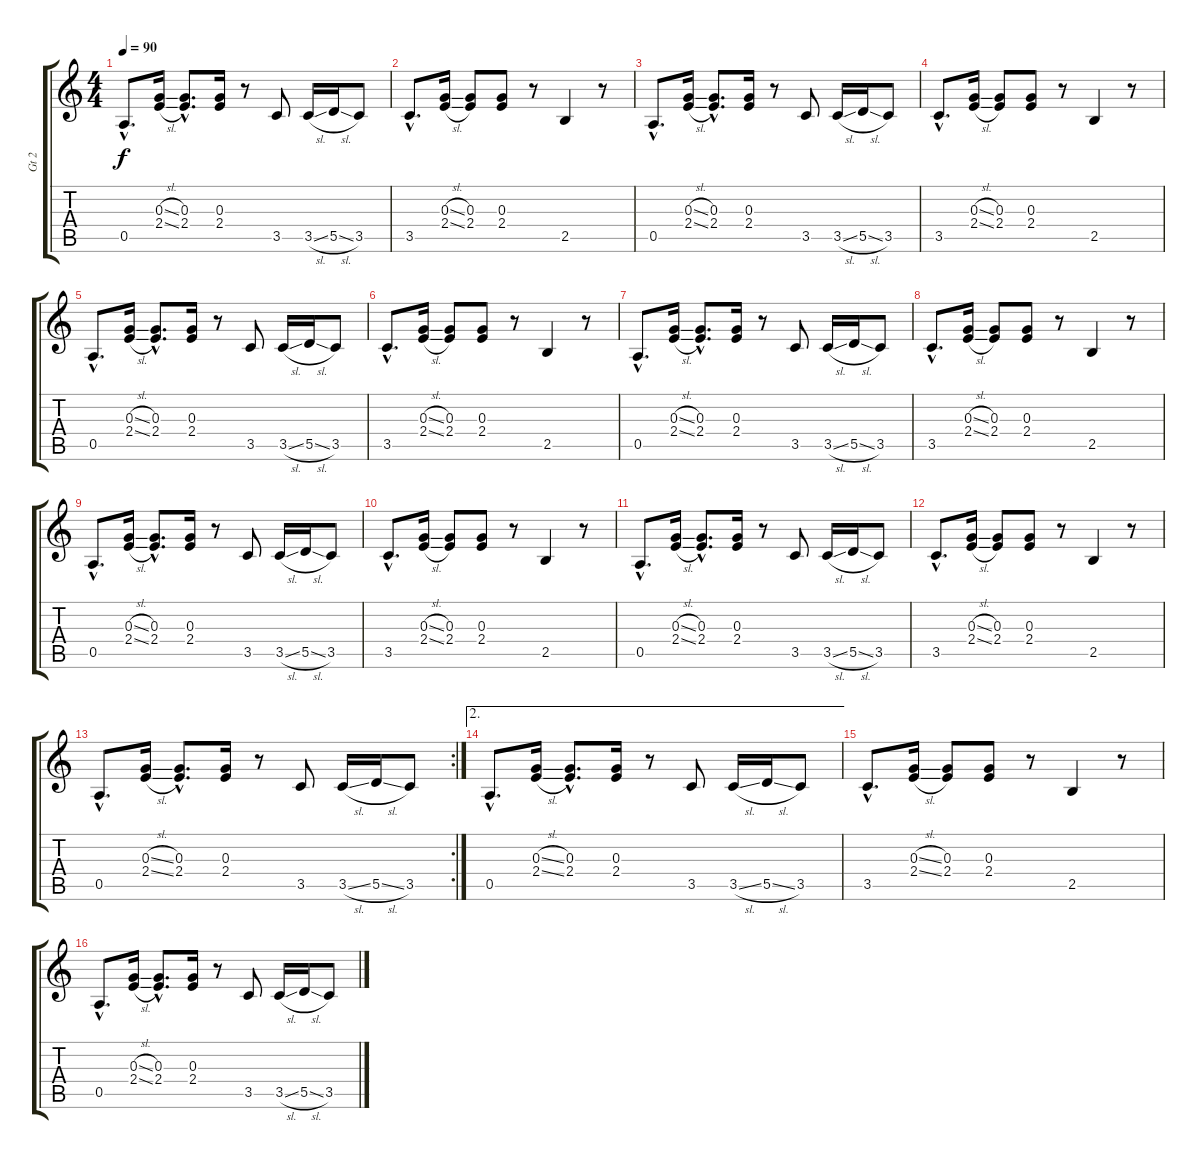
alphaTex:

\track ("Gt 2" "Gt 2") {instrument acousticguitarnylon}
\staff {score tabs}
\tuning (E4 B3 G3 D3 A2 E2) {hide}
\ts (4 4)
\tempo 90
\clef g2
\ks c
0.5{hac}.8{d dy f} (0.3{sl} 2.4{sl}).16 (0.3{hac} 2.4{hac}).8{d} (0.3 2.4).16 r.8 3.5.8 3.5{sl}.16 5.5{sl}.16 3.5.8 |
3.5{hac}.8{d} (0.3{sl} 2.4{sl}).16 (0.3 2.4).8 (0.3 2.4).8 r.8 2.5.4 r.8 |
0.5{hac}.8{d} (0.3{sl} 2.4{sl}).16 (0.3{hac} 2.4{hac}).8{d} (0.3 2.4).16 r.8 3.5.8 3.5{sl}.16 5.5{sl}.16 3.5.8 |
3.5{hac}.8{d} (0.3{sl} 2.4{sl}).16 (0.3 2.4).8 (0.3 2.4).8 r.8 2.5.4 r.8 |
0.5{hac}.8{d} (0.3{sl} 2.4{sl}).16 (0.3{hac} 2.4{hac}).8{d} (0.3 2.4).16 r.8 3.5.8 3.5{sl}.16 5.5{sl}.16 3.5.8 |
3.5{hac}.8{d} (0.3{sl} 2.4{sl}).16 (0.3 2.4).8 (0.3 2.4).8 r.8 2.5.4 r.8 |
0.5{hac}.8{d} (0.3{sl} 2.4{sl}).16 (0.3{hac} 2.4{hac}).8{d} (0.3 2.4).16 r.8 3.5.8 3.5{sl}.16 5.5{sl}.16 3.5.8 |
3.5{hac}.8{d} (0.3{sl} 2.4{sl}).16 (0.3 2.4).8 (0.3 2.4).8 r.8 2.5.4 r.8 |
0.5{hac}.8{d} (0.3{sl} 2.4{sl}).16 (0.3{hac} 2.4{hac}).8{d} (0.3 2.4).16 r.8 3.5.8 3.5{sl}.16 5.5{sl}.16 3.5.8 |
3.5{hac}.8{d} (0.3{sl} 2.4{sl}).16 (0.3 2.4).8 (0.3 2.4).8 r.8 2.5.4 r.8 |
0.5{hac}.8{d} (0.3{sl} 2.4{sl}).16 (0.3{hac} 2.4{hac}).8{d} (0.3 2.4).16 r.8 3.5.8 3.5{sl}.16 5.5{sl}.16 3.5.8 |
3.5{hac}.8{d} (0.3{sl} 2.4{sl}).16 (0.3 2.4).8 (0.3 2.4).8 r.8 2.5.4 r.8 |
\rc 2
0.5{hac}.8{d} (0.3{sl} 2.4{sl}).16 (0.3{hac} 2.4{hac}).8{d} (0.3 2.4).16 r.8 3.5.8 3.5{sl}.16 5.5{sl}.16 3.5.8 |
\ae 2
0.5{hac}.8{d} (0.3{sl} 2.4{sl}).16 (0.3{hac} 2.4{hac}).8{d} (0.3 2.4).16 r.8 3.5.8 3.5{sl}.16 5.5{sl}.16 3.5.8 |
3.5{hac}.8{d} (0.3{sl} 2.4{sl}).16 (0.3 2.4).8 (0.3 2.4).8 r.8 2.5.4 r.8 |
0.5{hac}.8{d} (0.3{sl} 2.4{sl}).16 (0.3{hac} 2.4{hac}).8{d} (0.3 2.4).16 r.8 3.5.8 3.5{sl}.16 5.5{sl}.16 3.5.8
